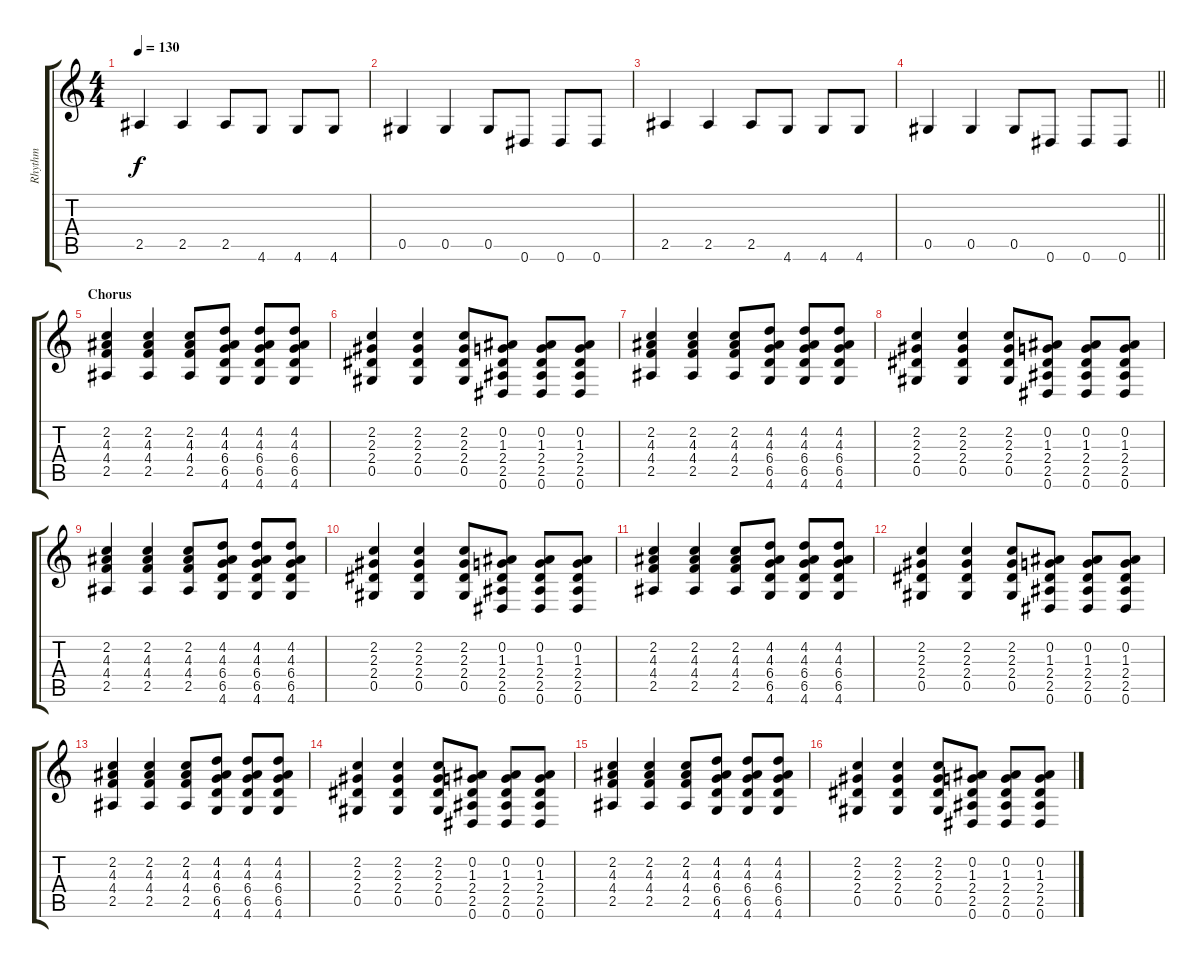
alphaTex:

\track ("Rhythm" "Rhythm") {instrument overdrivenguitar}
\staff {score tabs}
\tuning (Eb4 Bb3 Gb3 Db3 Ab2 Eb2) {hide}
\ts (4 4)
\tempo 130
\clef g2
\ks c
2.5.4{dy f} 2.5.4 2.5.8 4.6.8 4.6.8 4.6.8 |
0.5.4 0.5.4 0.5.8 0.6.8 0.6.8 0.6.8 |
2.5.4 2.5.4 2.5.8 4.6.8 4.6.8 4.6.8 |
\barLineRight lightlight
0.5.4 0.5.4 0.5.8 0.6.8 0.6.8 0.6.8 |
\section ("" "Chorus")
(2.2 4.3 4.4 2.5).4 (2.2 4.3 4.4 2.5).4 (2.2 4.3 4.4 2.5).8 (4.2 4.3 6.4 6.5 4.6).8 (4.2 4.3 6.4 6.5 4.6).8 (4.2 4.3 6.4 6.5 4.6).8 |
(2.2 2.3 2.4 0.5).4 (2.2 2.3 2.4 0.5).4 (2.2 2.3 2.4 0.5).8 (0.2 1.3 2.4 2.5 0.6).8 (0.2 1.3 2.4 2.5 0.6).8 (0.2 1.3 2.4 2.5 0.6).8 |
(2.2 4.3 4.4 2.5).4 (2.2 4.3 4.4 2.5).4 (2.2 4.3 4.4 2.5).8 (4.2 4.3 6.4 6.5 4.6).8 (4.2 4.3 6.4 6.5 4.6).8 (4.2 4.3 6.4 6.5 4.6).8 |
(2.2 2.3 2.4 0.5).4 (2.2 2.3 2.4 0.5).4 (2.2 2.3 2.4 0.5).8 (0.2 1.3 2.4 2.5 0.6).8 (0.2 1.3 2.4 2.5 0.6).8 (0.2 1.3 2.4 2.5 0.6).8 |
(2.2 4.3 4.4 2.5).4 (2.2 4.3 4.4 2.5).4 (2.2 4.3 4.4 2.5).8 (4.2 4.3 6.4 6.5 4.6).8 (4.2 4.3 6.4 6.5 4.6).8 (4.2 4.3 6.4 6.5 4.6).8 |
(2.2 2.3 2.4 0.5).4 (2.2 2.3 2.4 0.5).4 (2.2 2.3 2.4 0.5).8 (0.2 1.3 2.4 2.5 0.6).8 (0.2 1.3 2.4 2.5 0.6).8 (0.2 1.3 2.4 2.5 0.6).8 |
(2.2 4.3 4.4 2.5).4 (2.2 4.3 4.4 2.5).4 (2.2 4.3 4.4 2.5).8 (4.2 4.3 6.4 6.5 4.6).8 (4.2 4.3 6.4 6.5 4.6).8 (4.2 4.3 6.4 6.5 4.6).8 |
(2.2 2.3 2.4 0.5).4 (2.2 2.3 2.4 0.5).4 (2.2 2.3 2.4 0.5).8 (0.2 1.3 2.4 2.5 0.6).8 (0.2 1.3 2.4 2.5 0.6).8 (0.2 1.3 2.4 2.5 0.6).8 |
(2.2 4.3 4.4 2.5).4 (2.2 4.3 4.4 2.5).4 (2.2 4.3 4.4 2.5).8 (4.2 4.3 6.4 6.5 4.6).8 (4.2 4.3 6.4 6.5 4.6).8 (4.2 4.3 6.4 6.5 4.6).8 |
(2.2 2.3 2.4 0.5).4 (2.2 2.3 2.4 0.5).4 (2.2 2.3 2.4 0.5).8 (0.2 1.3 2.4 2.5 0.6).8 (0.2 1.3 2.4 2.5 0.6).8 (0.2 1.3 2.4 2.5 0.6).8 |
(2.2 4.3 4.4 2.5).4 (2.2 4.3 4.4 2.5).4 (2.2 4.3 4.4 2.5).8 (4.2 4.3 6.4 6.5 4.6).8 (4.2 4.3 6.4 6.5 4.6).8 (4.2 4.3 6.4 6.5 4.6).8 |
(2.2 2.3 2.4 0.5).4 (2.2 2.3 2.4 0.5).4 (2.2 2.3 2.4 0.5).8 (0.2 1.3 2.4 2.5 0.6).8 (0.2 1.3 2.4 2.5 0.6).8 (0.2 1.3 2.4 2.5 0.6).8
